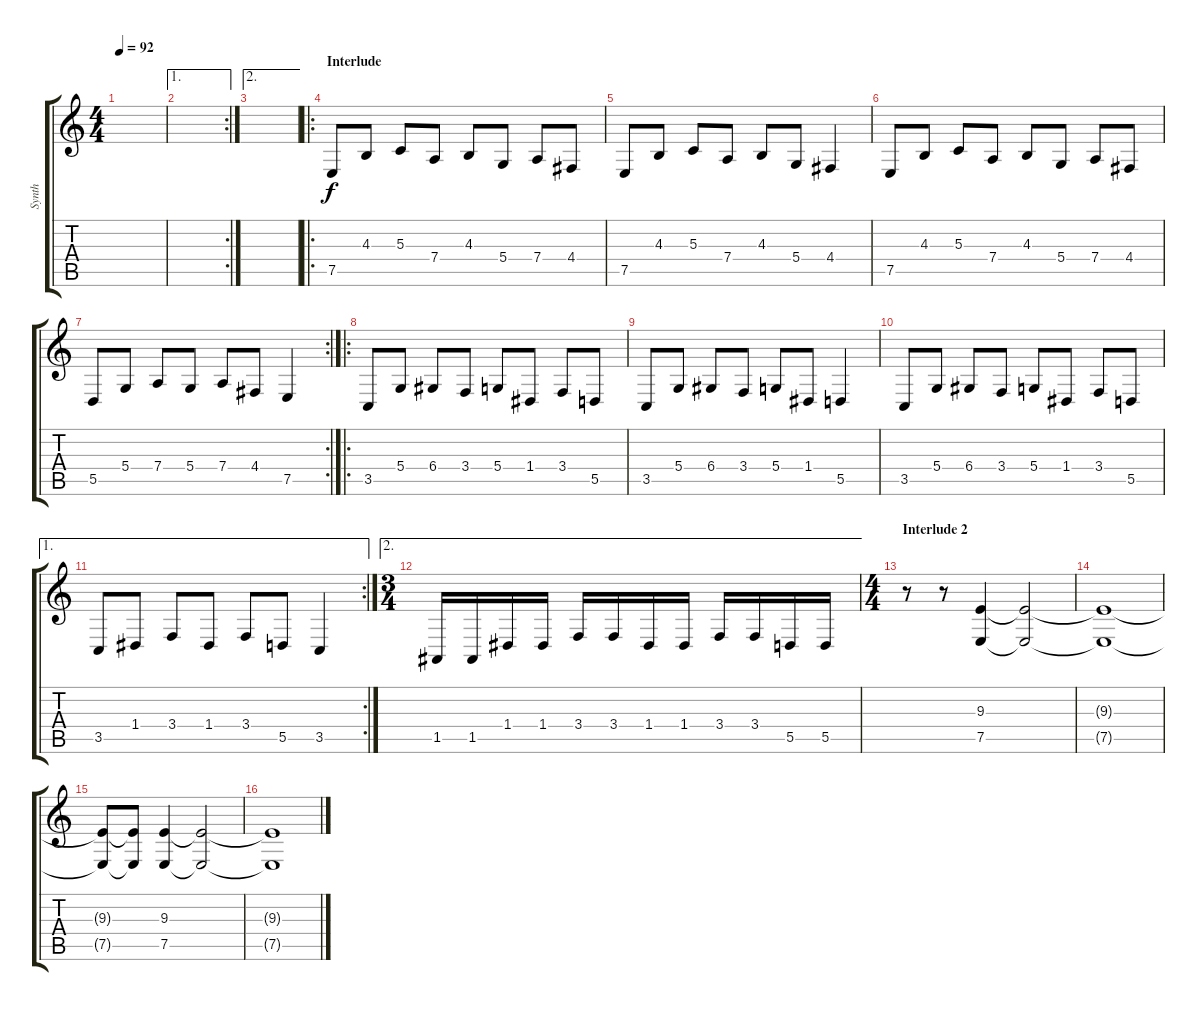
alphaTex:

\track ("Synth" "Synth") {instrument choiraahs}
\staff {score tabs}
\tuning (E4 B3 G3 D3 A2 E2) {hide}
\ts (4 4)
\tempo 92
\clef g2
\ks c
|
\ae 1
\rc 2
|
\ae 2
|
\ro
\section ("" "Interlude")
7.5.8{volume 16} 4.3.8 5.3.8 7.4.8 4.3.8 5.4.8 7.4.8 4.4.8 |
7.5.8 4.3.8 5.3.8 7.4.8 4.3.8 5.4.8 4.4.4 |
7.5.8 4.3.8 5.3.8 7.4.8 4.3.8 5.4.8 7.4.8 4.4.8 |
\rc 2
5.5.8 5.4.8 7.4.8 5.4.8 7.4.8 4.4.8 7.5.4 |
\ro
3.5.8{volume 16} 5.4.8 6.4.8 3.4.8 5.4.8 1.4.8 3.4.8 5.5.8 |
3.5.8 5.4.8 6.4.8 3.4.8 5.4.8 1.4.8 5.5.4 |
3.5.8 5.4.8 6.4.8 3.4.8 5.4.8 1.4.8 3.4.8 5.5.8 |
\ae 1
\rc 2
3.5.8 1.4.8 3.4.8 1.4.8 3.4.8 5.5.8 3.5.4 |
\ae 2
\ts (3 4)
1.5.16 1.5.16 1.4.16 1.4.16 3.4.16 3.4.16 1.4.16 1.4.16 3.4.16 3.4.16 5.5.16 5.5.16 |
\ts (4 4)
\section ("" "Interlude 2")
r.8 r.8 (9.3 7.5).4{volume 14} (9.3{t} 7.5{t}).2 |
(9.3{t} 7.5{t}).1 |
(9.3{t} 7.5{t}).8 (9.3{t} 7.5{t}).8 (9.3 7.5).4 (9.3{t} 7.5{t}).2 |
(9.3{t} 7.5{t}).1
